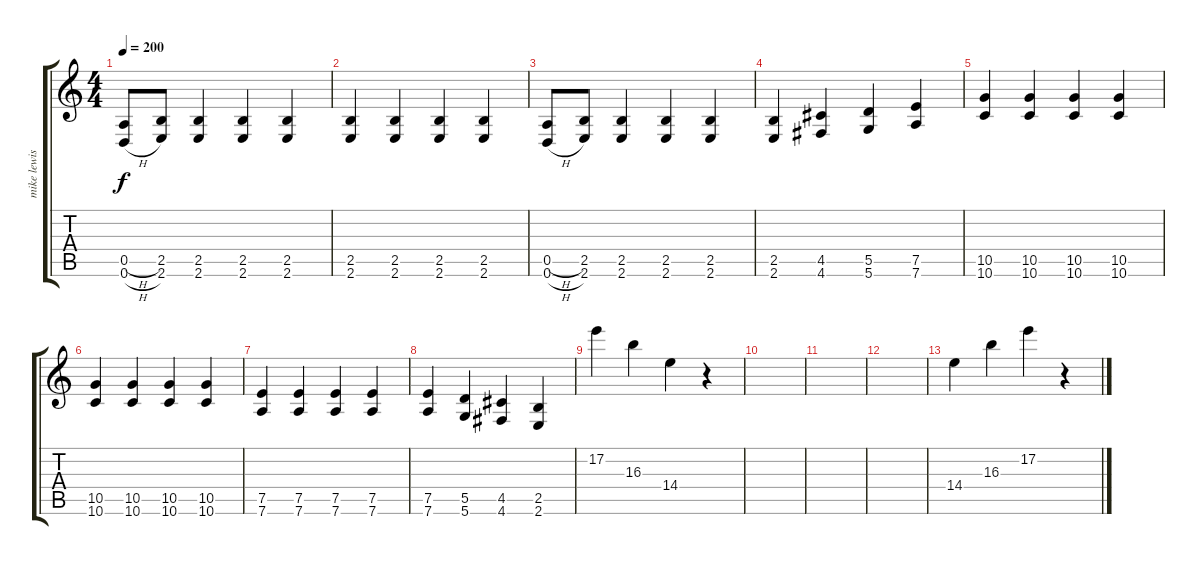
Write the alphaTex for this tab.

\track ("mike lewis" "mike lewis") {instrument distortionguitar}
\staff {score tabs}
\tuning (E4 B3 G3 D3 A2 D2) {hide}
\ts (4 4)
\tempo 200
\clef g2
\ks c
(0.5{h} 0.6{h}).8{dy f} (2.5 2.6).8 (2.5 2.6).4 (2.5 2.6).4 (2.5 2.6).4 |
(2.5 2.6).4 (2.5 2.6).4 (2.5 2.6).4 (2.5 2.6).4 |
(0.5{h} 0.6{h}).8 (2.5 2.6).8 (2.5 2.6).4 (2.5 2.6).4 (2.5 2.6).4 |
(2.5 2.6).4 (4.5 4.6).4 (5.5 5.6).4 (7.5 7.6).4 |
(10.5 10.6).4 (10.5 10.6).4 (10.5 10.6).4 (10.5 10.6).4 |
(10.5 10.6).4 (10.5 10.6).4 (10.5 10.6).4 (10.5 10.6).4 |
(7.5 7.6).4 (7.5 7.6).4 (7.5 7.6).4 (7.5 7.6).4 |
(7.5 7.6).4 (5.5 5.6).4 (4.5 4.6).4 (2.5 2.6).4 |
17.2.4 16.3.4 14.4.4 r.4 |
|
|
|
14.4.4 16.3.4 17.2.4 r.4
